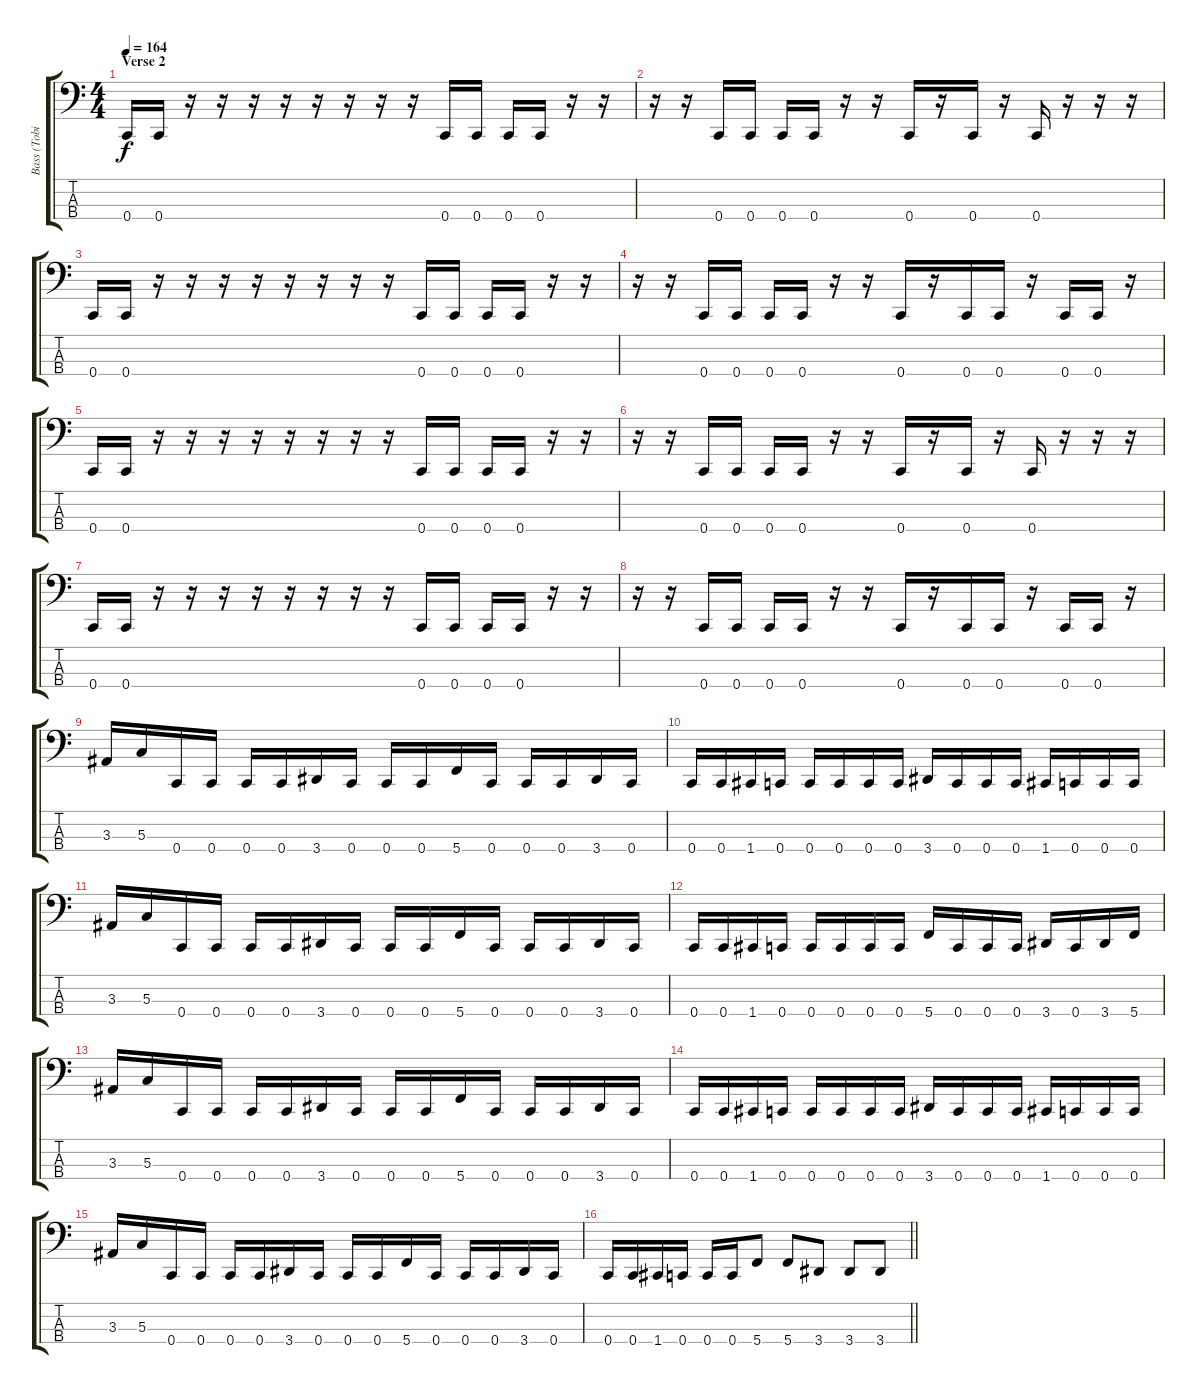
\track ("Bass (Tobi)" "Bass (Tobi") {instrument electricbassfinger}
\staff {score tabs}
\tuning (F2 C2 G1 C1) {hide}
\ts (4 4)
\section ("" "Verse 2")
\tempo 164
\clef f4
\ks c
0.4.16{dy f} 0.4.16 r.16 r.16 r.16 r.16 r.16 r.16 r.16 r.16 0.4.16 0.4.16 0.4.16 0.4.16 r.16 r.16 |
r.16 r.16 0.4.16 0.4.16 0.4.16 0.4.16 r.16 r.16 0.4.16 r.16 0.4.16 r.16 0.4.16 r.16 r.16 r.16 |
0.4.16 0.4.16 r.16 r.16 r.16 r.16 r.16 r.16 r.16 r.16 0.4.16 0.4.16 0.4.16 0.4.16 r.16 r.16 |
r.16 r.16 0.4.16 0.4.16 0.4.16 0.4.16 r.16 r.16 0.4.16 r.16 0.4.16 0.4.16 r.16 0.4.16 0.4.16 r.16 |
0.4.16 0.4.16 r.16 r.16 r.16 r.16 r.16 r.16 r.16 r.16 0.4.16 0.4.16 0.4.16 0.4.16 r.16 r.16 |
r.16 r.16 0.4.16 0.4.16 0.4.16 0.4.16 r.16 r.16 0.4.16 r.16 0.4.16 r.16 0.4.16 r.16 r.16 r.16 |
0.4.16 0.4.16 r.16 r.16 r.16 r.16 r.16 r.16 r.16 r.16 0.4.16 0.4.16 0.4.16 0.4.16 r.16 r.16 |
r.16 r.16 0.4.16 0.4.16 0.4.16 0.4.16 r.16 r.16 0.4.16 r.16 0.4.16 0.4.16 r.16 0.4.16 0.4.16 r.16 |
3.3.16 5.3.16 0.4.16 0.4.16 0.4.16 0.4.16 3.4.16 0.4.16 0.4.16 0.4.16 5.4.16 0.4.16 0.4.16 0.4.16 3.4.16 0.4.16 |
0.4.16 0.4.16 1.4.16 0.4.16 0.4.16 0.4.16 0.4.16 0.4.16 3.4.16 0.4.16 0.4.16 0.4.16 1.4.16 0.4.16 0.4.16 0.4.16 |
3.3.16 5.3.16 0.4.16 0.4.16 0.4.16 0.4.16 3.4.16 0.4.16 0.4.16 0.4.16 5.4.16 0.4.16 0.4.16 0.4.16 3.4.16 0.4.16 |
0.4.16 0.4.16 1.4.16 0.4.16 0.4.16 0.4.16 0.4.16 0.4.16 5.4.16 0.4.16 0.4.16 0.4.16 3.4.16 0.4.16 3.4.16 5.4.16 |
3.3.16 5.3.16 0.4.16 0.4.16 0.4.16 0.4.16 3.4.16 0.4.16 0.4.16 0.4.16 5.4.16 0.4.16 0.4.16 0.4.16 3.4.16 0.4.16 |
0.4.16 0.4.16 1.4.16 0.4.16 0.4.16 0.4.16 0.4.16 0.4.16 3.4.16 0.4.16 0.4.16 0.4.16 1.4.16 0.4.16 0.4.16 0.4.16 |
3.3.16 5.3.16 0.4.16 0.4.16 0.4.16 0.4.16 3.4.16 0.4.16 0.4.16 0.4.16 5.4.16 0.4.16 0.4.16 0.4.16 3.4.16 0.4.16 |
\barLineRight lightlight
0.4.16 0.4.16 1.4.16 0.4.16 0.4.16 0.4.16 5.4.8 5.4.8 3.4.8 3.4.8 3.4.8
